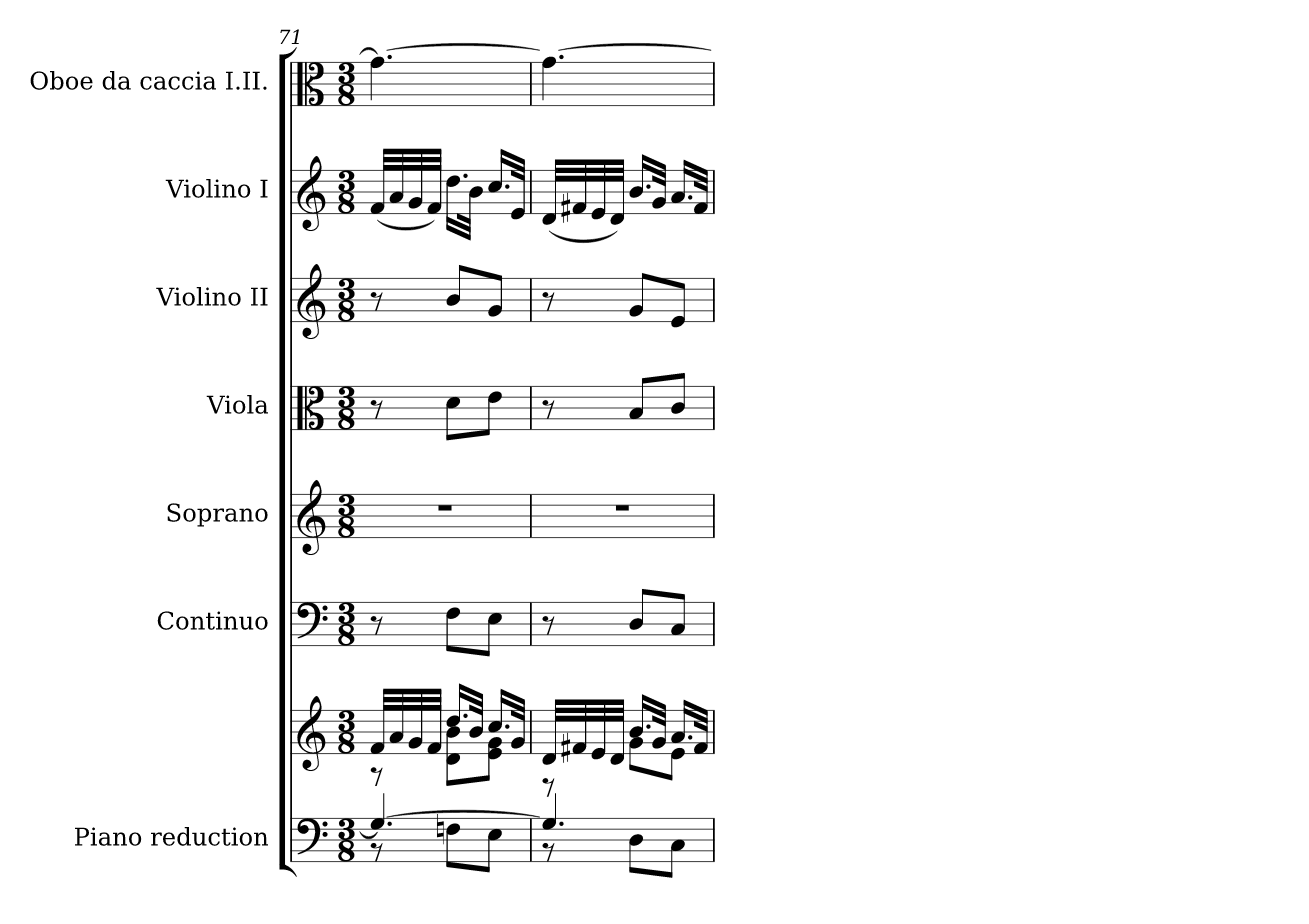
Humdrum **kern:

**kern	**kern	**kern	**kern	**kern	**kern	**kern	**kern
*part7	*part7	*part6	*part5	*part4	*part3	*part2	*part1
*staff8	*staff7	*staff6	*staff5	*staff4	*staff3	*staff2	*staff1
*I"Piano reduction	*	*I"Continuo	*I"Soprano	*I"Viola	*I"Violino II	*I"Violino I	*I"Oboe da caccia I.II.
*I'Pno	*	*	*	*I'Vla	*I'Vln	*I'Vln	*I'Ob
*clefF4	*clefG2	*clefF4	*clefG2	*clefC3	*clefG2	*clefG2	*clefC3
*k[]	*k[]	*k[]	*k[]	*k[]	*k[]	*k[]	*k[]
*M3/8	*M3/8	*M3/8	*M3/8	*M3/8	*M3/8	*M3/8	*M3/8
=71	=71	=71	=71	=71	=71	=71	=71
*^	*^	*	*	*	*	*	*
4.G/_	8r	32f/LLL	8r	8r	4.r	8r	8r	(32f/LLL	4.g\_
.	.	32a/	.	.	.	.	.	32a/	.
.	.	32g/	.	.	.	.	.	32g/	.
.	.	32f/JJJ	.	.	.	.	.	32f/JJJ)	.
.	8Fn\L	16.dd/LL	8d\ 8b\L	8F\L	.	8d\L	8b/L	16.dd\LL	.
.	.	32b/JJk	.	.	.	.	.	32b\JJk	.
.	8E\J	16.cc/LL	8e\ 8g\J	8E\J	.	8e\J	8g/J	16.cc/LL	.
.	.	32g/JJk	.	.	.	.	.	32e/JJk	.
=72	=72	=72	=72	=72	=72	=72	=72	=72	=72
4.G/]	8r	32d/LLL	8r	8r	4.r	8r	8r	(32d/LLL	4.g\_
.	.	32f#X/	.	.	.	.	.	32f#X/	.
.	.	32e/	.	.	.	.	.	32e/	.
.	.	32d/JJJ	.	.	.	.	.	32d/JJJ)	.
.	8D\L	16.b/LL	8g\L	8D/L	.	8B/L	8g/L	16.b/LL	.
.	.	32g/JJk	.	.	.	.	.	32g/JJk	.
.	8C\J	16.a/LL	8e\J	8C/J	.	8c/J	8e/J	16.a/LL	.
.	.	32f#/JJk	.	.	.	.	.	32f#/JJk	.
*v	*v	*	*	*	*	*	*	*	*
*	*v	*v	*	*	*	*	*	*
=	=	=	=	=	=	=	=
*-	*-	*-	*-	*-	*-	*-	*-
